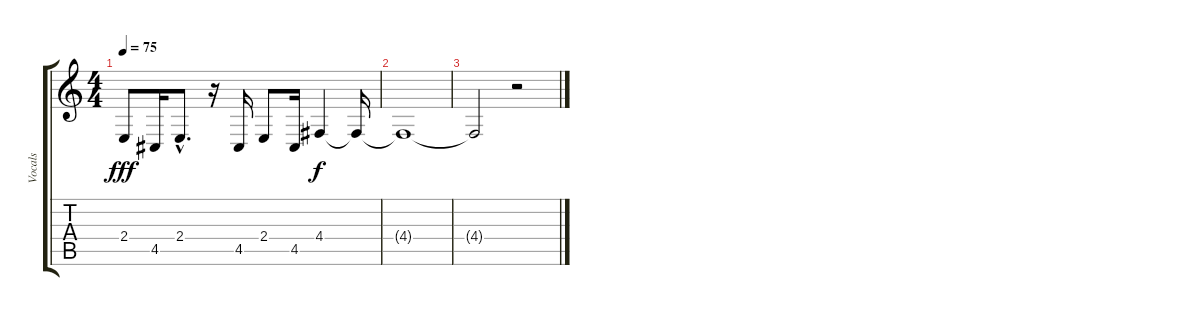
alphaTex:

\track ("Vocals" "Vocals") {instrument tenorsax}
\staff {score tabs}
\tuning (E4 B3 G3 D3 A2 E2) {hide}
\ts (4 4)
\tempo 75
\clef g2
\ks c
2.4.8{dy fff} 4.5.16 2.4{hac}.8{d} r.16 4.5.16 2.4.8 4.5.16 4.4.4{dy f} 4.4{t}.16 |
4.4{t}.1 |
4.4{t}.2 r.2
